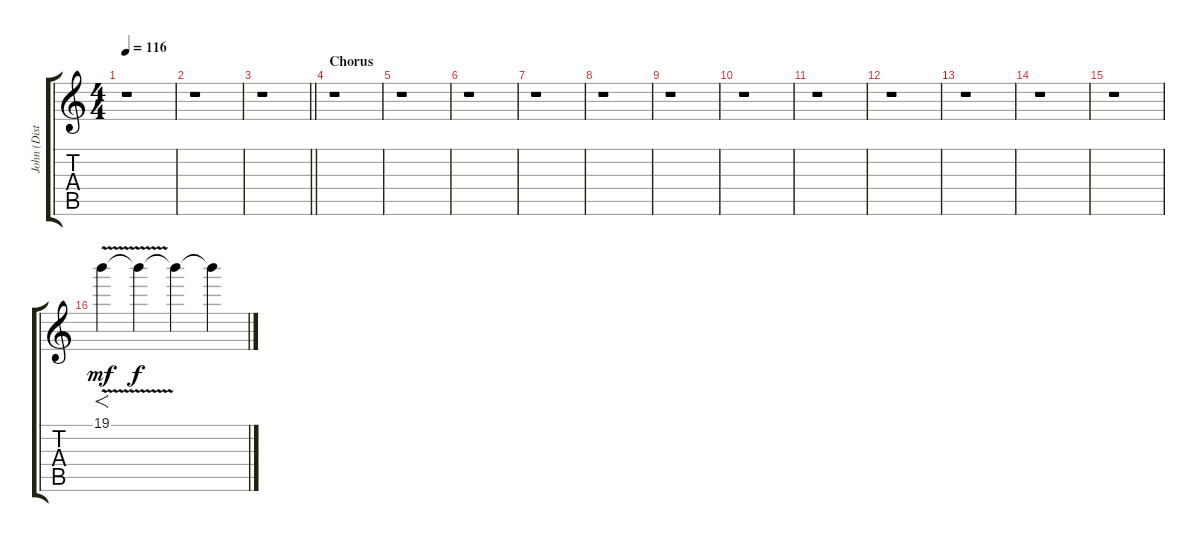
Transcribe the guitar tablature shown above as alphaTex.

\track ("John (Distortion)" "John (Dist") {instrument distortionguitar}
\staff {score tabs}
\tuning (E4 B3 G3 D3 A2 E2) {hide}
\ts (4 4)
\tempo 116
\clef g2
\ks c
r.1{dy mf} |
r.1 |
\barLineRight lightlight
r.1 |
\section ("" "Chorus")
r.1 |
r.1 |
r.1 |
r.1 |
r.1 |
r.1 |
r.1 |
r.1 |
r.1 |
r.1 |
r.1 |
r.1 |
19.1{v}.4{f} 19.1{t}.4{dy f} 19.1{t}.4 19.1{t}.4
